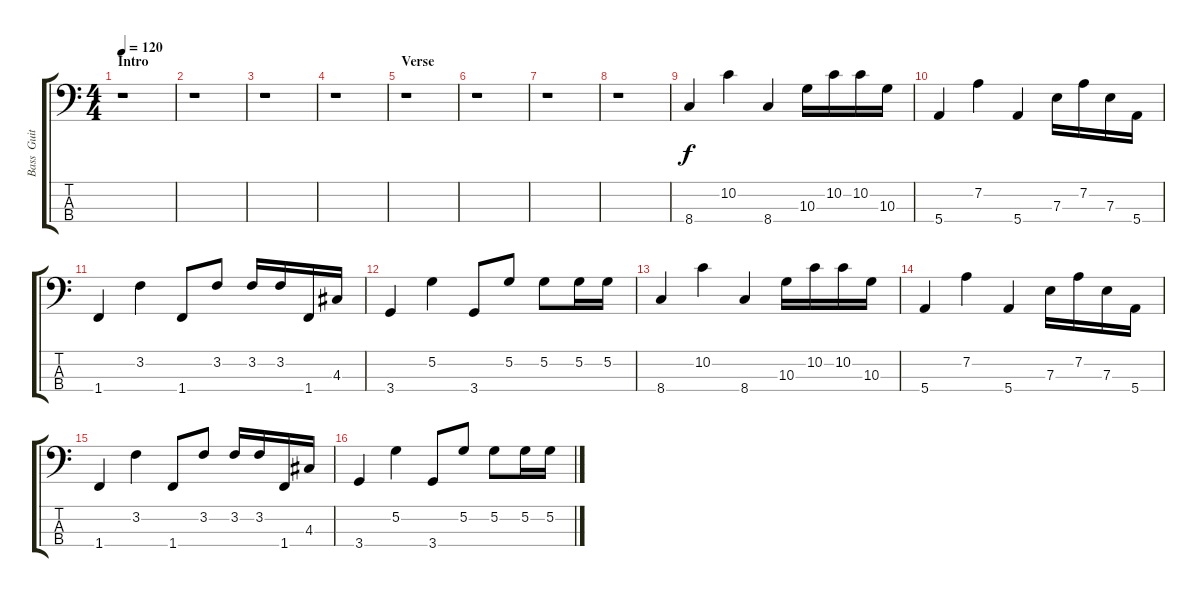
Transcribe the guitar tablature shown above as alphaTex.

\track ("Bass  Guitar - [Micah]" "Bass  Guit") {instrument electricbasspick}
\staff {score tabs}
\tuning (G2 D2 A1 E1) {hide}
\ts (4 4)
\section ("" "Intro")
\tempo 120
\clef f4
\ks c
r.1{dy f instrument electricbasspick} |
r.1 |
r.1 |
r.1 |
\section ("" "Verse")
r.1 |
r.1 |
r.1 |
r.1 |
8.4.4 10.2.4 8.4.4 10.3.16 10.2.16 10.2.16 10.3.16 |
5.4.4 7.2.4 5.4.4 7.3.16 7.2.16 7.3.16 5.4.16 |
1.4.4 3.2.4 1.4.8 3.2.8 3.2.16 3.2.16 1.4.16 4.3.16 |
3.4.4 5.2.4 3.4.8 5.2.8 5.2.8 5.2.16 5.2.16 |
8.4.4 10.2.4 8.4.4 10.3.16 10.2.16 10.2.16 10.3.16 |
5.4.4 7.2.4 5.4.4 7.3.16 7.2.16 7.3.16 5.4.16 |
1.4.4 3.2.4 1.4.8 3.2.8 3.2.16 3.2.16 1.4.16 4.3.16 |
3.4.4 5.2.4 3.4.8 5.2.8 5.2.8 5.2.16 5.2.16
